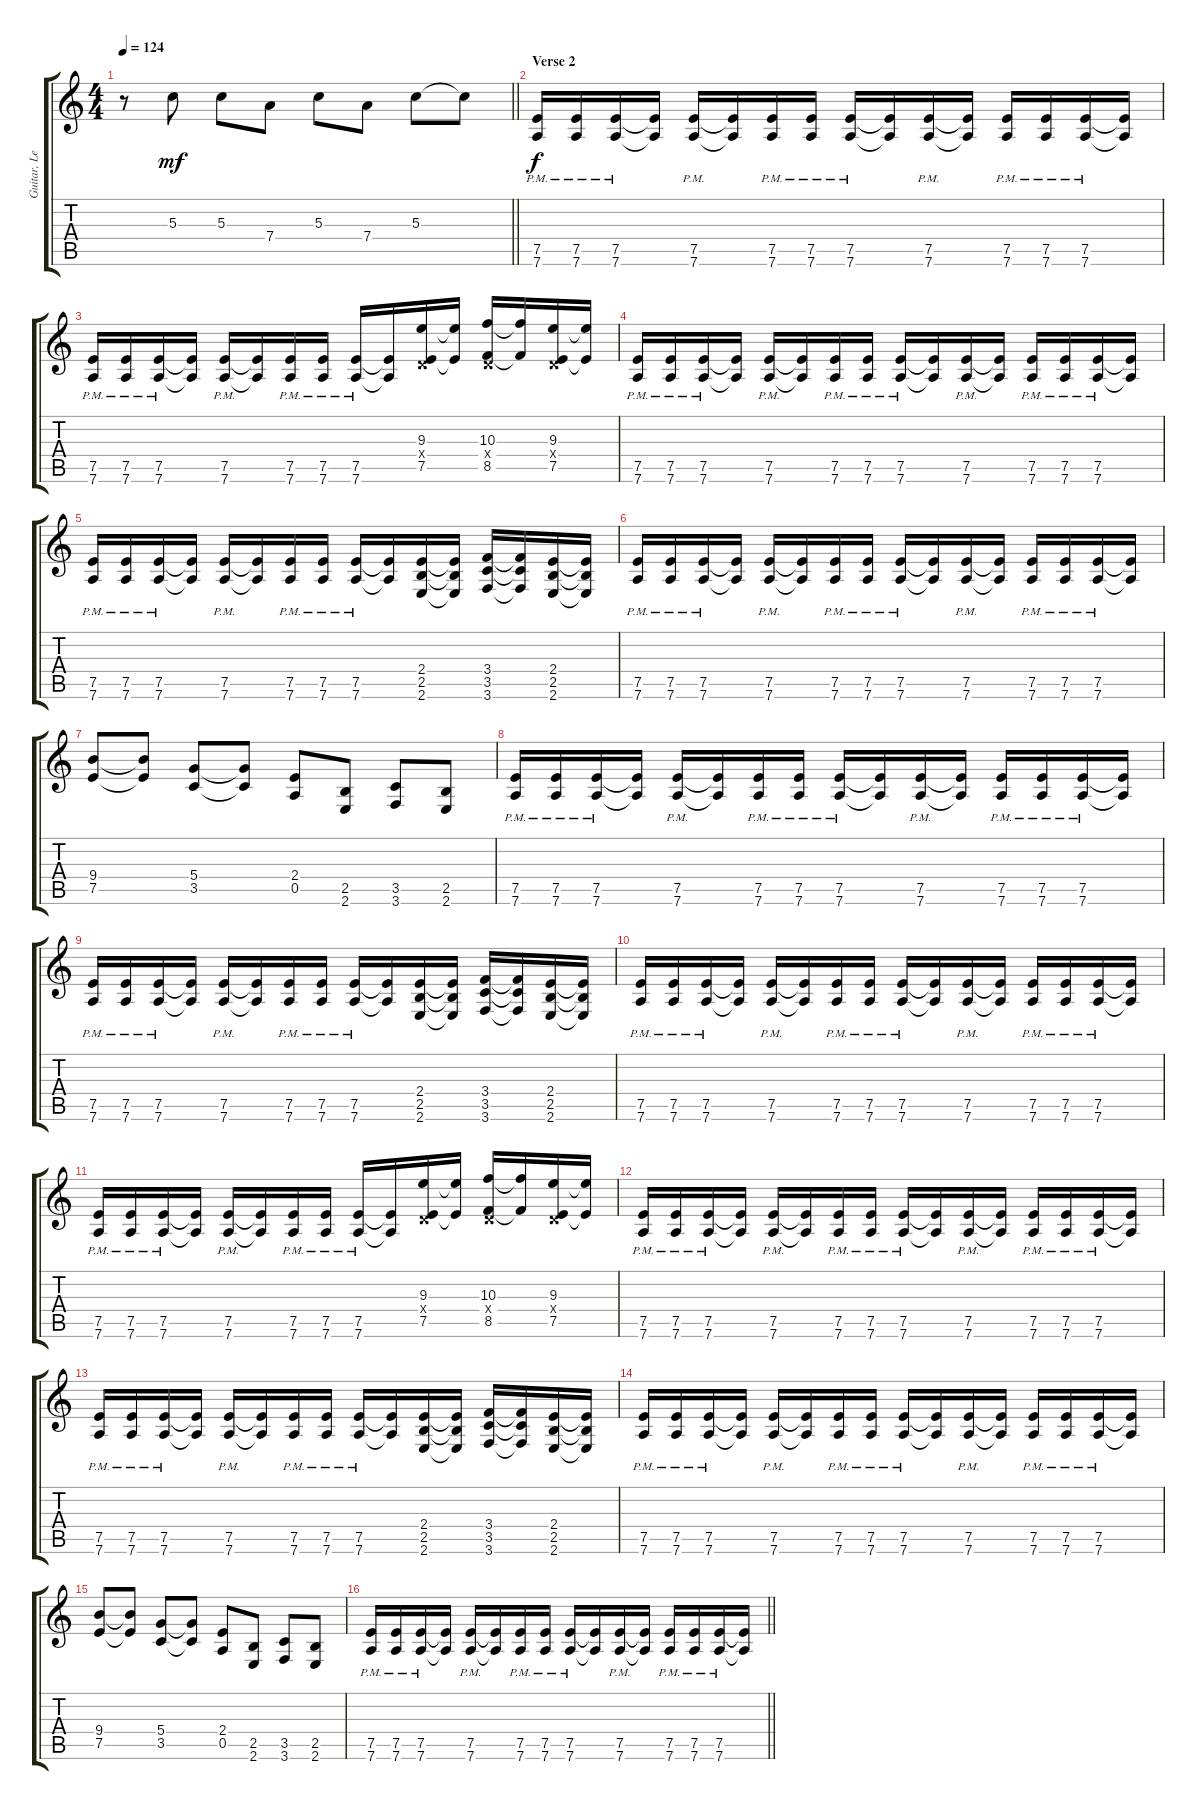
\track ("Guitar, Lead" "Guitar, Le") {instrument distortionguitar}
\staff {score tabs}
\tuning (E4 B3 G3 D3 A2 D2) {hide}
\ts (4 4)
\tempo 124
\clef g2
\barLineRight lightlight
\ks c
r.8{dy mf} 5.3.8 5.3.8 7.4.8 5.3.8 7.4.8 5.3.8 5.3{t}.8 |
\section ("" "Verse 2")
(7.5{pm} 7.6{pm}).16{dy f} (7.5{pm} 7.6{pm}).16 (7.5{pm} 7.6{pm}).16 (7.5{t} 7.6{t}).16 (7.5{pm} 7.6{pm}).16 (7.5{t} 7.6{t}).16 (7.5{pm} 7.6{pm}).16 (7.5{pm} 7.6{pm}).16 (7.5{pm} 7.6{pm}).16 (7.5{t} 7.6{t}).16 (7.5{pm} 7.6{pm}).16 (7.5{t} 7.6{t}).16 (7.5{pm} 7.6{pm}).16 (7.5{pm} 7.6{pm}).16 (7.5{pm} 7.6{pm}).16 (7.5{t} 7.6{t}).16 |
(7.5{pm} 7.6{pm}).16 (7.5{pm} 7.6{pm}).16 (7.5{pm} 7.6{pm}).16 (7.5{t} 7.6{t}).16 (7.5{pm} 7.6{pm}).16 (7.5{t} 7.6{t}).16 (7.5{pm} 7.6{pm}).16 (7.5{pm} 7.6{pm}).16 (7.5{pm} 7.6{pm}).16 (7.5{t} 7.6{t}).16 (9.3 0.4{x} 7.5).16 (9.3{t} 7.5{t}).16 (10.3 0.4{x} 8.5).16 (10.3{t} 8.5{t}).16 (9.3 0.4{x} 7.5).16 (9.3{t} 7.5{t}).16 |
(7.5{pm} 7.6{pm}).16 (7.5{pm} 7.6{pm}).16 (7.5{pm} 7.6{pm}).16 (7.5{t} 7.6{t}).16 (7.5{pm} 7.6{pm}).16 (7.5{t} 7.6{t}).16 (7.5{pm} 7.6{pm}).16 (7.5{pm} 7.6{pm}).16 (7.5{pm} 7.6{pm}).16 (7.5{t} 7.6{t}).16 (7.5{pm} 7.6{pm}).16 (7.5{t} 7.6{t}).16 (7.5{pm} 7.6{pm}).16 (7.5{pm} 7.6{pm}).16 (7.5{pm} 7.6{pm}).16 (7.5{t} 7.6{t}).16 |
(7.5{pm} 7.6{pm}).16 (7.5{pm} 7.6{pm}).16 (7.5{pm} 7.6{pm}).16 (7.5{t} 7.6{t}).16 (7.5{pm} 7.6{pm}).16 (7.5{t} 7.6{t}).16 (7.5{pm} 7.6{pm}).16 (7.5{pm} 7.6{pm}).16 (7.5{pm} 7.6{pm}).16 (7.5{t} 7.6{t}).16 (2.4 2.5 2.6).16 (2.4{t} 2.5{t} 2.6{t}).16 (3.4 3.5 3.6).16 (3.4{t} 3.5{t} 3.6{t}).16 (2.4 2.5 2.6).16 (2.4{t} 2.5{t} 2.6{t}).16 |
(7.5{pm} 7.6{pm}).16 (7.5{pm} 7.6{pm}).16 (7.5{pm} 7.6{pm}).16 (7.5{t} 7.6{t}).16 (7.5{pm} 7.6{pm}).16 (7.5{t} 7.6{t}).16 (7.5{pm} 7.6{pm}).16 (7.5{pm} 7.6{pm}).16 (7.5{pm} 7.6{pm}).16 (7.5{t} 7.6{t}).16 (7.5{pm} 7.6{pm}).16 (7.5{t} 7.6{t}).16 (7.5{pm} 7.6{pm}).16 (7.5{pm} 7.6{pm}).16 (7.5{pm} 7.6{pm}).16 (7.5{t} 7.6{t}).16 |
(9.4 7.5).8 (9.4{t} 7.5{t}).8 (5.4 3.5).8 (5.4{t} 3.5{t}).8 (2.4 0.5).8 (2.5 2.6).8 (3.5 3.6).8 (2.5 2.6).8 |
(7.5{pm} 7.6{pm}).16 (7.5{pm} 7.6{pm}).16 (7.5{pm} 7.6{pm}).16 (7.5{t} 7.6{t}).16 (7.5{pm} 7.6{pm}).16 (7.5{t} 7.6{t}).16 (7.5{pm} 7.6{pm}).16 (7.5{pm} 7.6{pm}).16 (7.5{pm} 7.6{pm}).16 (7.5{t} 7.6{t}).16 (7.5{pm} 7.6{pm}).16 (7.5{t} 7.6{t}).16 (7.5{pm} 7.6{pm}).16 (7.5{pm} 7.6{pm}).16 (7.5{pm} 7.6{pm}).16 (7.5{t} 7.6{t}).16 |
(7.5{pm} 7.6{pm}).16 (7.5{pm} 7.6{pm}).16 (7.5{pm} 7.6{pm}).16 (7.5{t} 7.6{t}).16 (7.5{pm} 7.6{pm}).16 (7.5{t} 7.6{t}).16 (7.5{pm} 7.6{pm}).16 (7.5{pm} 7.6{pm}).16 (7.5{pm} 7.6{pm}).16 (7.5{t} 7.6{t}).16 (2.4 2.5 2.6).16 (2.4{t} 2.5{t} 2.6{t}).16 (3.4 3.5 3.6).16 (3.4{t} 3.5{t} 3.6{t}).16 (2.4 2.5 2.6).16 (2.4{t} 2.5{t} 2.6{t}).16 |
(7.5{pm} 7.6{pm}).16 (7.5{pm} 7.6{pm}).16 (7.5{pm} 7.6{pm}).16 (7.5{t} 7.6{t}).16 (7.5{pm} 7.6{pm}).16 (7.5{t} 7.6{t}).16 (7.5{pm} 7.6{pm}).16 (7.5{pm} 7.6{pm}).16 (7.5{pm} 7.6{pm}).16 (7.5{t} 7.6{t}).16 (7.5{pm} 7.6{pm}).16 (7.5{t} 7.6{t}).16 (7.5{pm} 7.6{pm}).16 (7.5{pm} 7.6{pm}).16 (7.5{pm} 7.6{pm}).16 (7.5{t} 7.6{t}).16 |
(7.5{pm} 7.6{pm}).16 (7.5{pm} 7.6{pm}).16 (7.5{pm} 7.6{pm}).16 (7.5{t} 7.6{t}).16 (7.5{pm} 7.6{pm}).16 (7.5{t} 7.6{t}).16 (7.5{pm} 7.6{pm}).16 (7.5{pm} 7.6{pm}).16 (7.5{pm} 7.6{pm}).16 (7.5{t} 7.6{t}).16 (9.3 0.4{x} 7.5).16 (9.3{t} 7.5{t}).16 (10.3 0.4{x} 8.5).16 (10.3{t} 8.5{t}).16 (9.3 0.4{x} 7.5).16 (9.3{t} 7.5{t}).16 |
(7.5{pm} 7.6{pm}).16 (7.5{pm} 7.6{pm}).16 (7.5{pm} 7.6{pm}).16 (7.5{t} 7.6{t}).16 (7.5{pm} 7.6{pm}).16 (7.5{t} 7.6{t}).16 (7.5{pm} 7.6{pm}).16 (7.5{pm} 7.6{pm}).16 (7.5{pm} 7.6{pm}).16 (7.5{t} 7.6{t}).16 (7.5{pm} 7.6{pm}).16 (7.5{t} 7.6{t}).16 (7.5{pm} 7.6{pm}).16 (7.5{pm} 7.6{pm}).16 (7.5{pm} 7.6{pm}).16 (7.5{t} 7.6{t}).16 |
(7.5{pm} 7.6{pm}).16 (7.5{pm} 7.6{pm}).16 (7.5{pm} 7.6{pm}).16 (7.5{t} 7.6{t}).16 (7.5{pm} 7.6{pm}).16 (7.5{t} 7.6{t}).16 (7.5{pm} 7.6{pm}).16 (7.5{pm} 7.6{pm}).16 (7.5{pm} 7.6{pm}).16 (7.5{t} 7.6{t}).16 (2.4 2.5 2.6).16 (2.4{t} 2.5{t} 2.6{t}).16 (3.4 3.5 3.6).16 (3.4{t} 3.5{t} 3.6{t}).16 (2.4 2.5 2.6).16 (2.4{t} 2.5{t} 2.6{t}).16 |
(7.5{pm} 7.6{pm}).16 (7.5{pm} 7.6{pm}).16 (7.5{pm} 7.6{pm}).16 (7.5{t} 7.6{t}).16 (7.5{pm} 7.6{pm}).16 (7.5{t} 7.6{t}).16 (7.5{pm} 7.6{pm}).16 (7.5{pm} 7.6{pm}).16 (7.5{pm} 7.6{pm}).16 (7.5{t} 7.6{t}).16 (7.5{pm} 7.6{pm}).16 (7.5{t} 7.6{t}).16 (7.5{pm} 7.6{pm}).16 (7.5{pm} 7.6{pm}).16 (7.5{pm} 7.6{pm}).16 (7.5{t} 7.6{t}).16 |
(9.4 7.5).8 (9.4{t} 7.5{t}).8 (5.4 3.5).8 (5.4{t} 3.5{t}).8 (2.4 0.5).8 (2.5 2.6).8 (3.5 3.6).8 (2.5 2.6).8 |
\barLineRight lightlight
(7.5{pm} 7.6{pm}).16 (7.5{pm} 7.6{pm}).16 (7.5{pm} 7.6{pm}).16 (7.5{t} 7.6{t}).16 (7.5{pm} 7.6{pm}).16 (7.5{t} 7.6{t}).16 (7.5{pm} 7.6{pm}).16 (7.5{pm} 7.6{pm}).16 (7.5{pm} 7.6{pm}).16 (7.5{t} 7.6{t}).16 (7.5{pm} 7.6{pm}).16 (7.5{t} 7.6{t}).16 (7.5{pm} 7.6{pm}).16 (7.5{pm} 7.6{pm}).16 (7.5{pm} 7.6{pm}).16 (7.5{t} 7.6{t}).16
